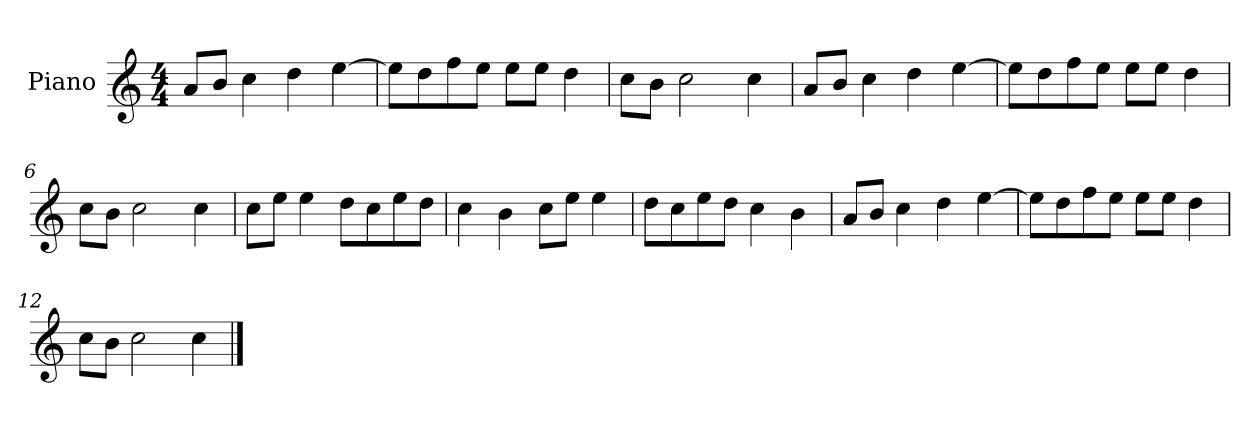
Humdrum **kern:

**kern
*part1
*staff1
*I"Piano
*I'P-no
*clefG2
*k[]
*M4/4
*MM90
=1
8a/L
8b/J
4cc\
4dd\
[4ee\
=2
8ee\L]
8dd\
8ff\
8ee\J
8ee\L
8ee\J
4dd\
=3
8cc\L
8b\J
2cc\
4cc\
=4
8a/L
8b/J
4cc\
4dd\
[4ee\
=5
8ee\L]
8dd\
8ff\
8ee\J
8ee\L
8ee\J
4dd\
=6
8cc\L
8b\J
2cc\
4cc\
!!LO:LB:g=z
=7
8cc\L
8ee\J
4ee\
8dd\L
8cc\
8ee\
8dd\J
=8
4cc\
4b\
8cc\L
8ee\J
4ee\
=9
8dd\L
8cc\
8ee\
8dd\J
4cc\
4b\
=10
8a/L
8b/J
4cc\
4dd\
[4ee\
=11
8ee\L]
8dd\
8ff\
8ee\J
8ee\L
8ee\J
4dd\
=12
8cc\L
8b\J
2cc\
4cc\
==
*-
